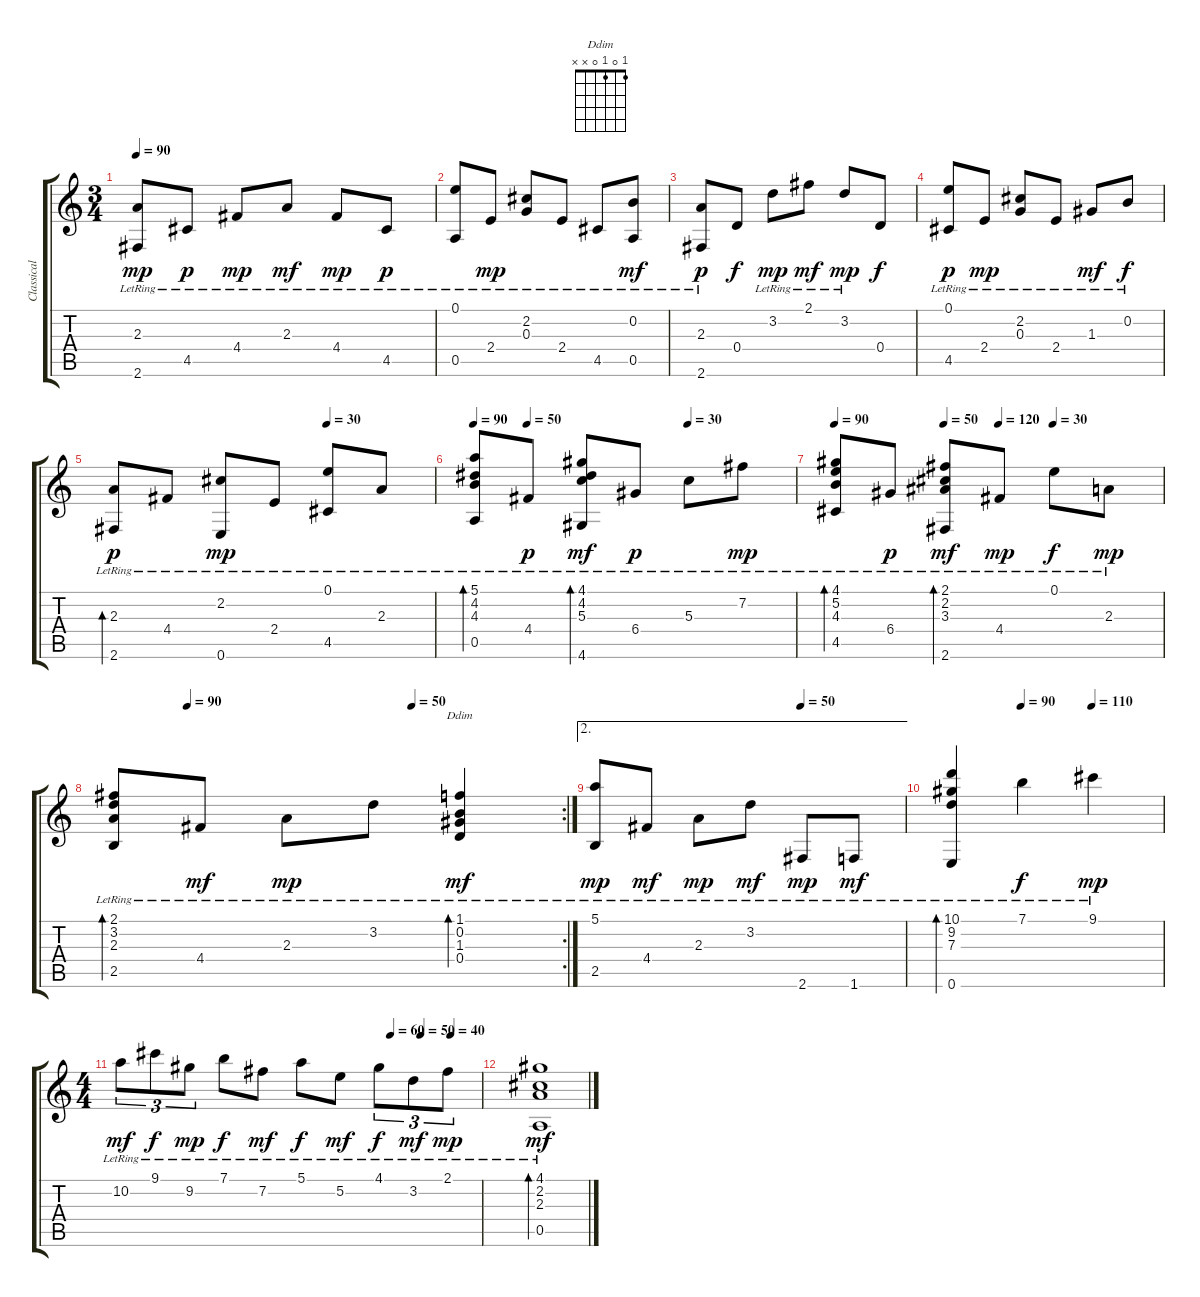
\track ("Classical Guitar" "Classical ") {instrument acousticguitarnylon}
\staff {score tabs}
\tuning (E4 B3 G3 D3 A2 E2) {hide}
\chord ("Ddim" 1 0 1 0 x x)
\ts (3 4)
\tempo 90
\clef g2
\ks c
(2.3{lr} 2.6{lr}).8{dy mp} 4.5{lr}.8{dy p} 4.4{lr}.8{dy mp} 2.3{lr}.8{dy mf} 4.4{lr}.8{dy mp} 4.5{lr}.8{dy p} |
(0.1{lr} 0.5{lr}).8 2.4{lr}.8{dy mp} (2.2{lr} 0.3{lr}).8 2.4{lr}.8 4.5{lr}.8 (0.2{lr} 0.5).8{dy mf} |
(2.3{lr} 2.6{lr}).8{dy p} 0.4.8{dy f} 3.2{lr}.8{dy mp} 2.1{lr}.8{dy mf} 3.2{lr}.8{dy mp} 0.4.8{dy f} |
(0.1{lr} 4.5{lr}).8{dy p} 2.4{lr}.8{dy mp} (2.2{lr} 0.3{lr}).8 2.4{lr}.8 1.3{lr}.8{dy mf} 0.2{lr}.8{dy f} |
\tempo (30 0.6666666666666666)
(2.3{lr} 2.6{lr}).8{bd 480 dy p} 4.4{lr}.8 (2.2{lr} 0.6{lr}).8{dy mp} 2.4{lr}.8 (0.1{lr} 4.5{lr}).8 2.3{lr}.8 |
\tempo 90
\tempo (50 0.16666666666666666)
\tempo (30 0.6666666666666666)
(5.1{lr} 4.2{lr} 4.3{lr} 0.5{lr}).8{bd 240} 4.4{lr}.8{dy p} (4.1{lr} 4.2{lr} 5.3{lr} 4.6{lr}).8{bd 480 dy mf} 6.4{lr}.8{dy p} 5.3{lr}.8 7.2{lr}.8{dy mp} |
\tempo 90
\tempo (50 0.3333333333333333)
\tempo (120 0.5)
\tempo (30 0.6666666666666666)
(4.1{lr} 5.2{lr} 4.3{lr} 4.5{lr}).8{bd 240} 6.4{lr}.8{dy p} (2.1{lr} 2.2{lr} 3.3{lr} 2.6{lr}).8{bd 480 dy mf} 4.4{lr}.8{dy mp} 0.1{lr}.8{dy f} 2.3{lr}.8{dy mp} |
\rc 2
\tempo (90 0.16666666666666666)
\tempo (50 0.6666666666666666)
(2.1{lr} 3.2{lr} 2.3{lr} 2.5{lr}).8{bd 120} 4.4{lr}.8{dy mf} 2.3{lr}.8{dy mp} 3.2{lr}.8 (1.1{lr} 0.2{lr} 1.3{lr} 0.4{lr}).4{bd 240 ch "Ddim" dy mf} |
\ae 2
\tempo (50 0.6666666666666666)
(5.1{lr} 2.5{lr}).8{dy mp} 4.4{lr}.8{dy mf} 2.3{lr}.8{dy mp} 3.2{lr}.8{dy mf} 2.6{lr}.8{dy mp} 1.6{lr}.8{dy mf} |
\tempo (90 0.3333333333333333)
\tempo (110 0.6666666666666666)
(10.1{lr} 9.2{lr} 7.3{lr} 0.6{lr}).4{bd 240} 7.1{lr}.4{dy f} 9.1{lr}.4{dy mp} |
\ts (4 4)
\tempo (60 0.75)
\tempo (50 0.8333333333333334)
\tempo (40 0.9166666666666666)
10.2{lr}.8{tu (3 2) dy mf} 9.1{lr}.8{tu (3 2) dy f} 9.2{lr}.8{tu (3 2) dy mp} 7.1{lr}.8{dy f} 7.2{lr}.8{dy mf} 5.1{lr}.8{dy f} 5.2{lr}.8{dy mf} 4.1{lr}.8{tu (3 2) dy f} 3.2{lr}.8{tu (3 2) dy mf} 2.1{lr}.8{tu (3 2) dy mp} |
(4.1{lr} 2.2{lr} 2.3{lr} 0.5{lr}).1{bd 240 dy mf}
